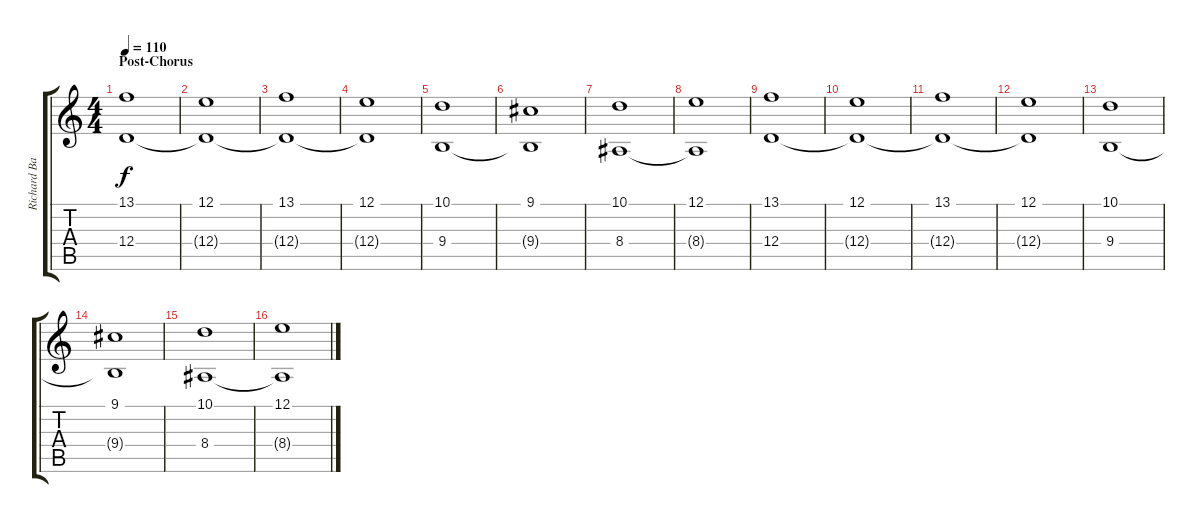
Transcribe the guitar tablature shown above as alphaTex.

\track ("Richard Barbieri - Keyboard 1" "Richard Ba") {instrument pad2warm}
\staff {score tabs}
\tuning (E4 B3 G3 D3 A2 E2) {hide}
\ts (4 4)
\section ("" "Post-Chorus")
\tempo 110
\clef g2
\ks c
(13.1 12.4).1{dy f} |
(12.1 12.4{t}).1 |
(13.1 12.4{t}).1 |
(12.1 12.4{t}).1 |
(10.1 9.4).1 |
(9.1 9.4{t}).1 |
(10.1 8.4).1 |
(12.1 8.4{t}).1 |
(13.1 12.4).1 |
(12.1 12.4{t}).1 |
(13.1 12.4{t}).1 |
(12.1 12.4{t}).1 |
(10.1 9.4).1 |
(9.1 9.4{t}).1 |
(10.1 8.4).1 |
(12.1 8.4{t}).1
